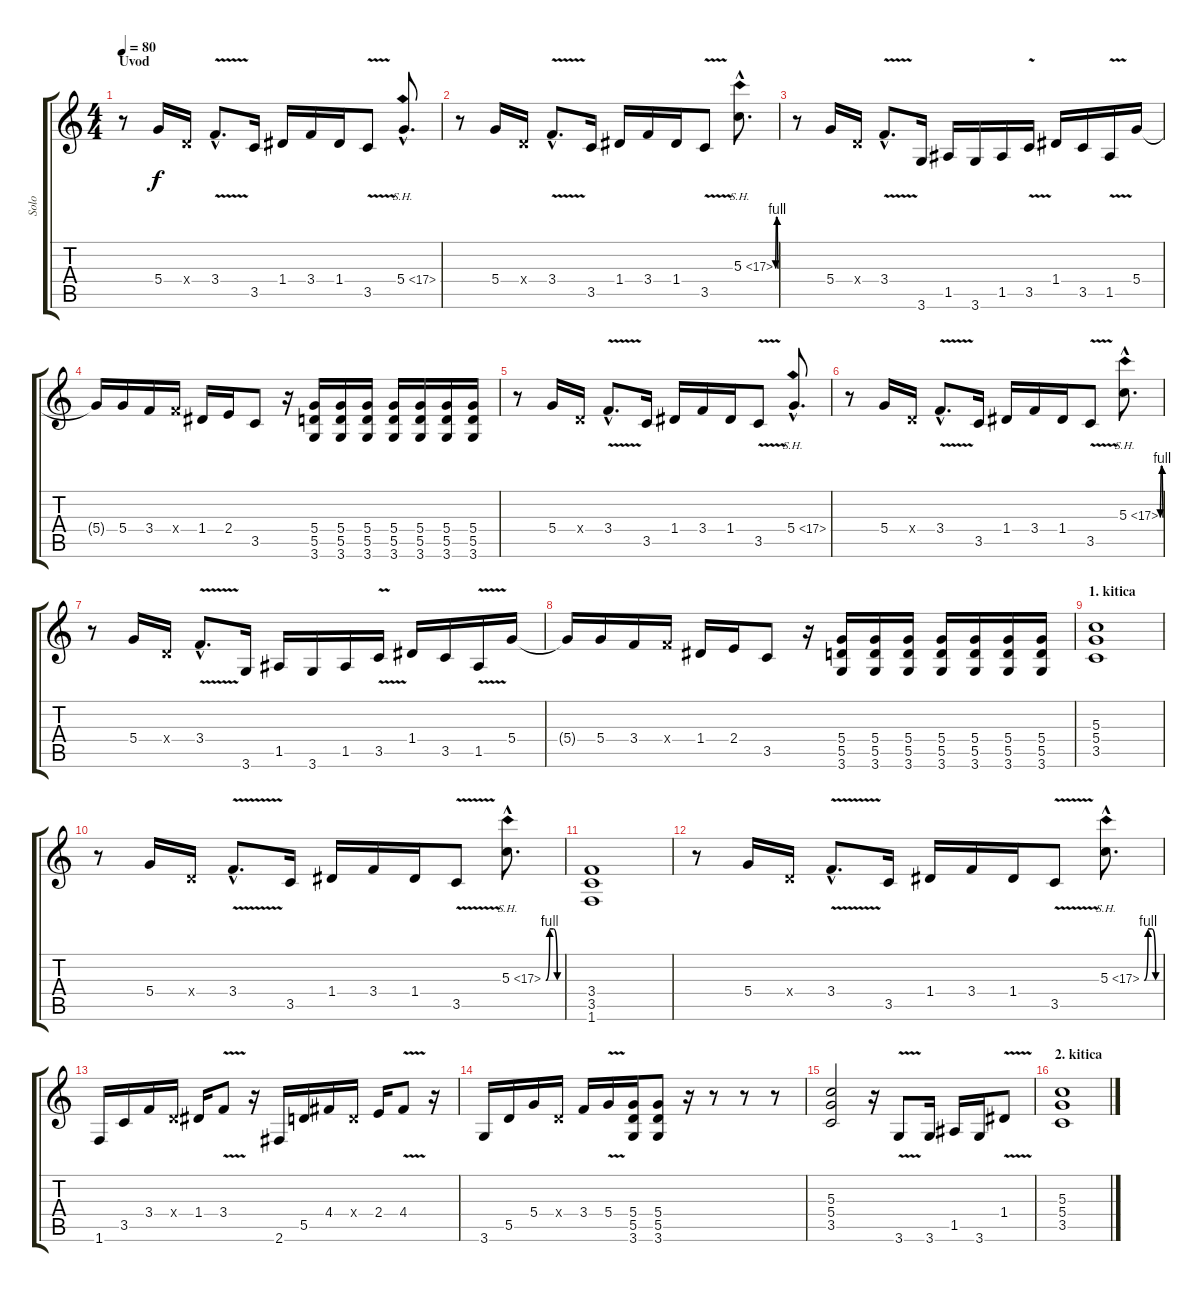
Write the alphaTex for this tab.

\track ("Solo" "Solo") {instrument distortionguitar}
\staff {score tabs}
\tuning (E4 B3 G3 D3 A2 E2) {hide}
\ts (4 4)
\section ("" "Uvod")
\tempo 80
\clef g2
\ks c
r.8{dy f instrument distortionguitar} 5.4.16 0.4{x}.16 3.4{v hac}.8{d} 3.5.16 1.4.16 3.4.16 1.4.16 3.5{v}.8 5.4{sh 12 hac}.8{d} |
r.8 5.4.16 0.4{x}.16 3.4{v hac}.8{d} 3.5.16 1.4.16 3.4.16 1.4.16 3.5{v}.8 5.3{be (custom 0 0 15 4 30 4 45 0 60 0) sh 12 hac}.8{d} |
r.8 5.4.16 0.4{x}.16 3.4{v hac}.8{d} 3.6.16 1.5.16 3.6.16 1.5.16 3.5{v}.16 1.4.16 3.5.16 1.5{v}.16 5.4.16 |
5.4{t}.16 5.4.16 3.4.16 3.4{x}.16 1.4.16 2.4.16 3.5.8 r.16 (5.4 5.5 3.6).16 (5.4 5.5 3.6).16 (5.4 5.5 3.6).16 (5.4 5.5 3.6).16 (5.4 5.5 3.6).16 (5.4 5.5 3.6).16 (5.4 5.5 3.6).16 |
r.8 5.4.16 0.4{x}.16 3.4{v hac}.8{d} 3.5.16 1.4.16 3.4.16 1.4.16 3.5{v}.8 5.4{sh 12 hac}.8{d} |
r.8 5.4.16 0.4{x}.16 3.4{v hac}.8{d} 3.5.16 1.4.16 3.4.16 1.4.16 3.5{v}.8 5.3{be (custom 0 0 15 4 30 4 45 0 60 0) sh 12 hac}.8{d} |
r.8 5.4.16 0.4{x}.16 3.4{v hac}.8{d} 3.6.16 1.5.16 3.6.16 1.5.16 3.5{v}.16 1.4.16 3.5.16 1.5{v}.16 5.4.16 |
5.4{t}.16 5.4.16 3.4.16 3.4{x}.16 1.4.16 2.4.16 3.5.8 r.16 (5.4 5.5 3.6).16 (5.4 5.5 3.6).16 (5.4 5.5 3.6).16 (5.4 5.5 3.6).16 (5.4 5.5 3.6).16 (5.4 5.5 3.6).16 (5.4 5.5 3.6).16 |
\section ("" "1. kitica")
(5.3 5.4 3.5).1 |
r.8 5.4.16 0.4{x}.16 3.4{v hac}.8{d} 3.5.16 1.4.16 3.4.16 1.4.16 3.5{v}.8 5.3{be (custom 0 0 15 4 30 4 45 0 60 0) sh 12 hac}.8{d} |
(3.4 3.5 1.6).1 |
r.8 5.4.16 0.4{x}.16 3.4{v hac}.8{d} 3.5.16 1.4.16 3.4.16 1.4.16 3.5{v}.8 5.3{be (custom 0 0 15 4 30 4 45 0 60 0) sh 12 hac}.8{d} |
1.6.16 3.5.16 3.4.16 0.4{x}.16 1.4.16 3.4{v}.8 r.16 2.6.16 5.5.16 4.4.16 0.4{x}.16 2.4.16 4.4{v}.8 r.16 |
3.6.16 5.5.16 5.4.16 0.4{x}.16 3.4.16 5.4{v}.16 (5.4 5.5 3.6).16 (5.4 5.5 3.6).8 r.16 r.8 r.8 r.8 |
(5.3 5.4 3.5).2 r.16 3.6{v}.8 3.6.16 1.5.16 3.6.16 1.4{v}.8 |
\section ("" "2. kitica")
(5.3 5.4 3.5).1
